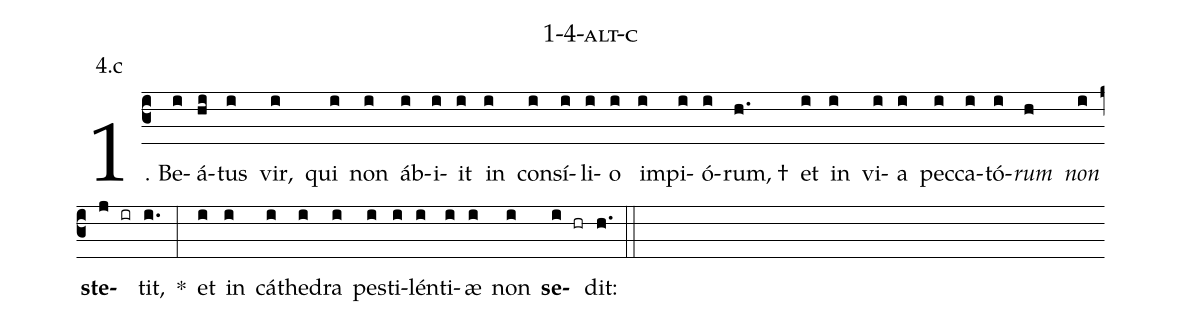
name: 1-4-alt-c;
annotation: 4.c;
%%
(c3)1. Be(i)á(hi)tus(i) vir,(i) qui(i) non(i) áb(i)i(i)it(i) in(i) con(i)sí(i)li(i)o(i) im(i)pi(i)ó(i)rum, †(h.) et(i) in(i) vi(i)a(i) pec(i)ca(i)tó(i)<i>rum</i>(h) <i>non</i>(i) <b>ste</b>(j ir)tit,(i.) *(:) et(i) in(i) cá(i)the(i)dra(i) pes(i)ti(i)lén(i)ti(i)æ(i) non(i) <b>se</b>(i hr)dit:(h.) (::)
